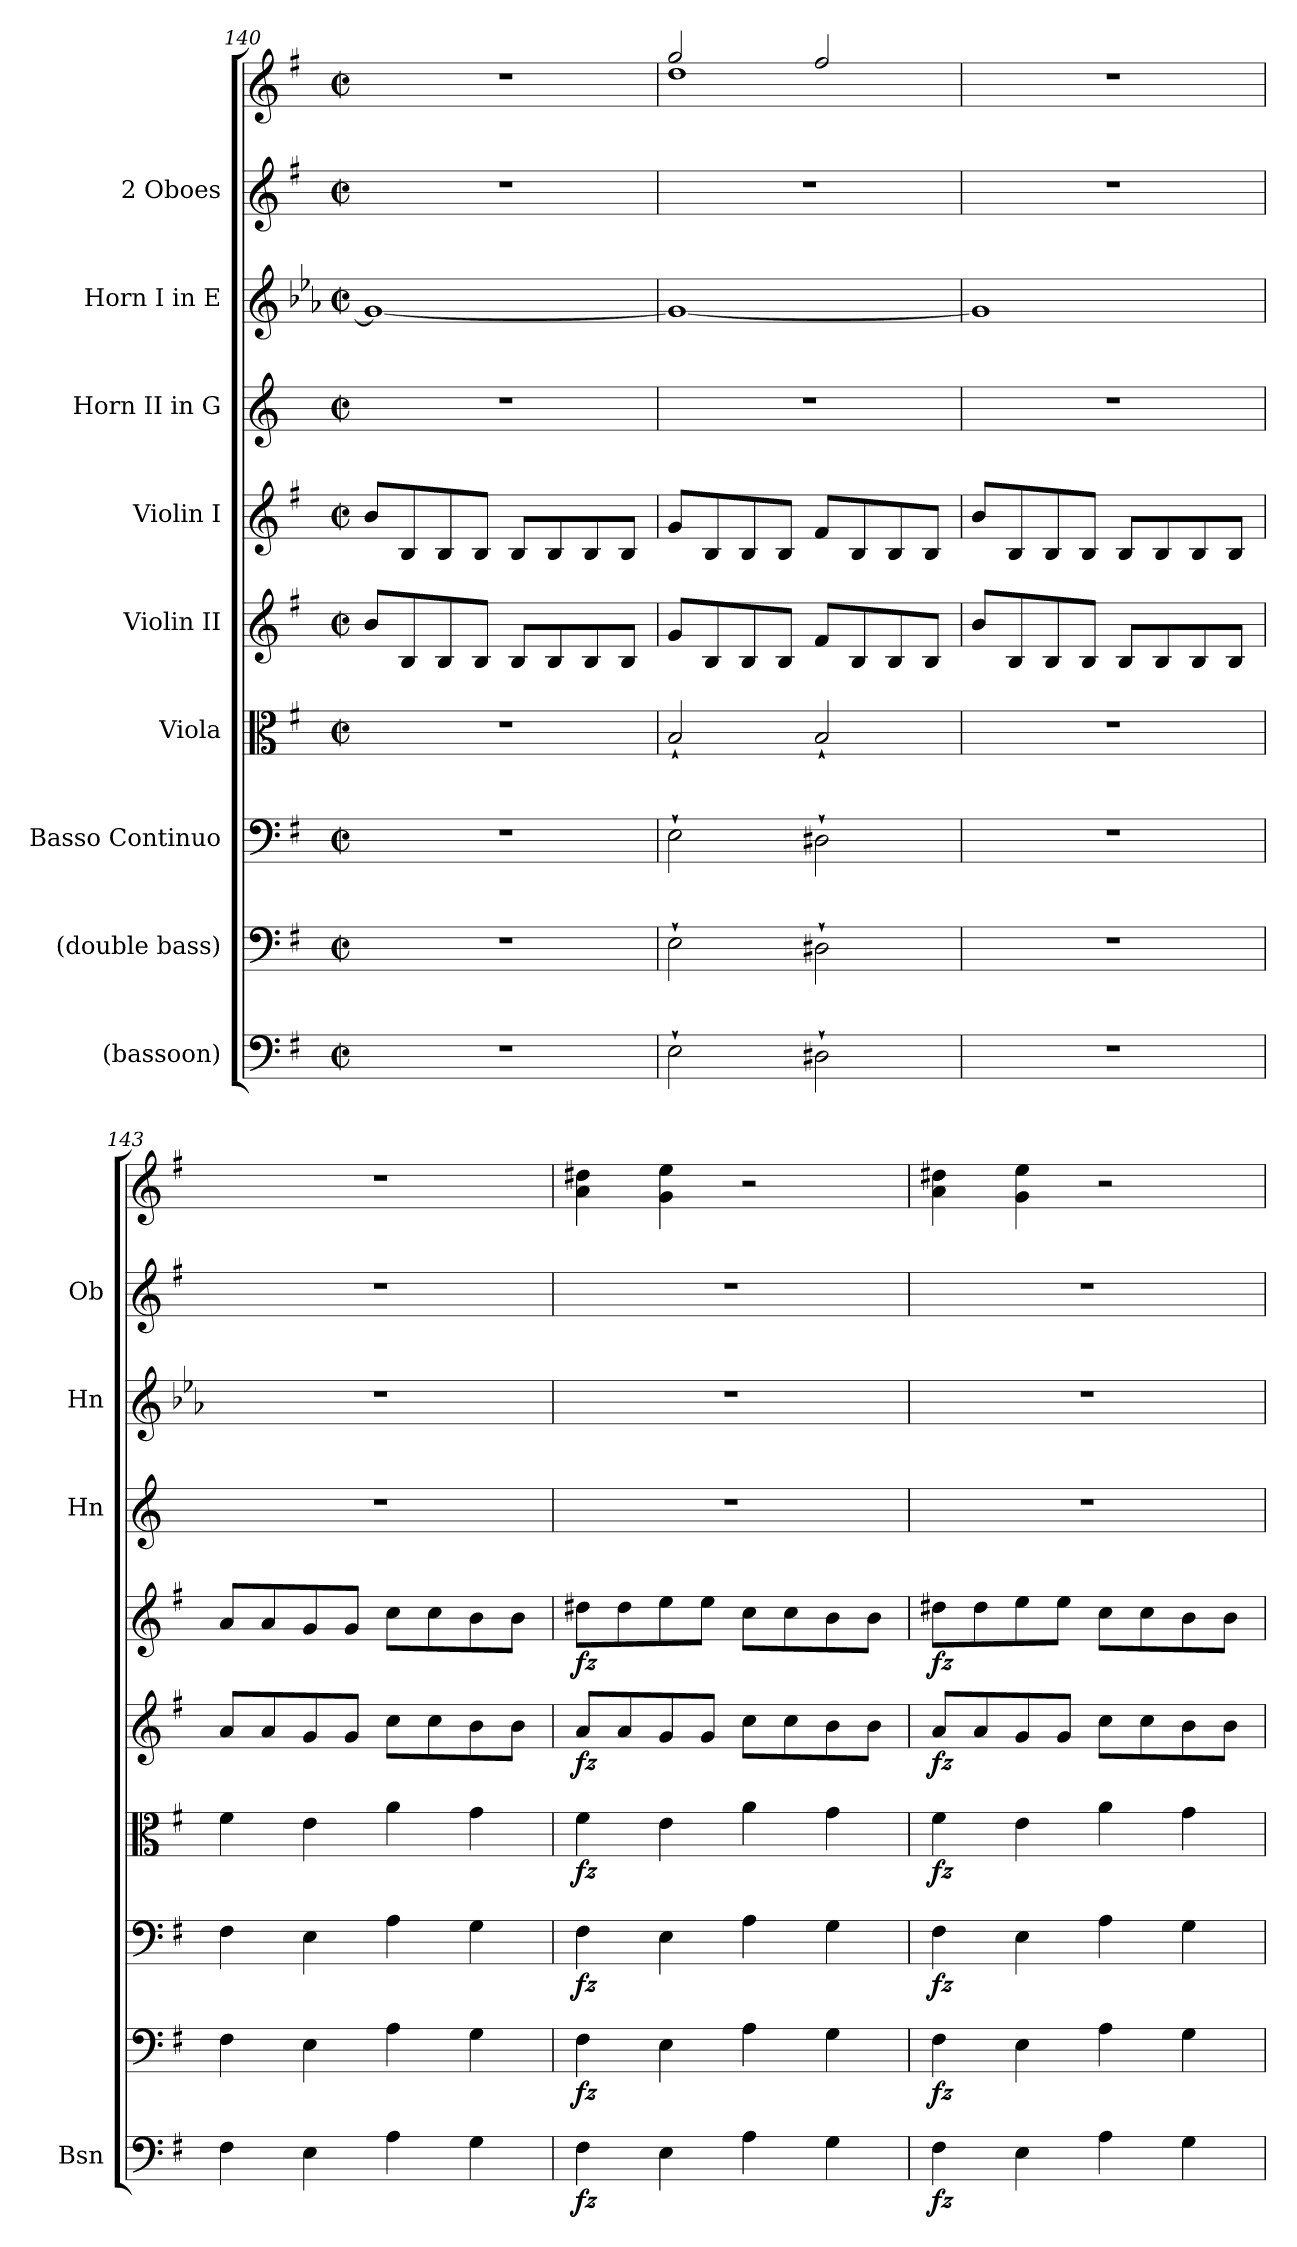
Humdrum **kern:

**kern	**dynam	**kern	**dynam	**kern	**dynam	**kern	**dynam	**kern	**dynam	**kern	**dynam	**kern	**kern	**kern	**kern
*part9	*part9	*part8	*part8	*part7	*part7	*part6	*part6	*part5	*part5	*part4	*part4	*part3	*part2	*part1	*part1
*staff10	*staff10	*staff9	*staff9	*staff8	*staff8	*staff7	*staff7	*staff6	*staff6	*staff5	*staff5	*staff4	*staff3	*staff2	*staff1
*I"(bassoon)	*	*I"(double bass)	*	*I"Basso Continuo	*	*I"Viola	*	*I"Violin II	*	*I"Violin I	*	*I"Horn II in G	*I"Horn I in E	*I"2 Oboes	*
*I'Bsn	*	*	*	*	*	*	*	*	*	*	*	*I'Hn	*I'Hn	*I'Ob	*
*clefF4	*	*clefF4	*	*clefF4	*	*clefC3	*	*clefG2	*	*clefG2	*	*clefG2	*clefG2	*clefG2	*clefG2
*	*	*ITrd7c12	*	*	*	*	*	*	*	*	*	*ITrd3c5	*ITrd5c8	*	*
*k[f#]	*	*k[f#]	*	*k[f#]	*	*k[f#]	*	*k[f#]	*	*k[f#]	*	*k[f#]	*k[f#]	*k[f#]	*k[f#]
*M2/2	*	*M2/2	*	*M2/2	*	*M2/2	*	*M2/2	*	*M2/2	*	*M2/2	*M2/2	*M2/2	*M2/2
*met(c|)	*	*met(c|)	*	*met(c|)	*	*met(c|)	*	*met(c|)	*	*met(c|)	*	*met(c|)	*met(c|)	*met(c|)	*met(c|)
=140	=140	=140	=140	=140	=140	=140	=140	=140	=140	=140	=140	=140	=140	=140	=140
1r	.	1r	.	1r	.	1r	.	8b/L	.	8b/L	.	1r	1B_	1r	1r
.	.	.	.	.	.	.	.	8B/	.	8B/	.	.	.	.	.
.	.	.	.	.	.	.	.	8B/	.	8B/	.	.	.	.	.
.	.	.	.	.	.	.	.	8B/J	.	8B/J	.	.	.	.	.
.	.	.	.	.	.	.	.	8B/L	.	8B/L	.	.	.	.	.
.	.	.	.	.	.	.	.	8B/	.	8B/	.	.	.	.	.
.	.	.	.	.	.	.	.	8B/	.	8B/	.	.	.	.	.
.	.	.	.	.	.	.	.	8B/J	.	8B/J	.	.	.	.	.
=141	=141	=141	=141	=141	=141	=141	=141	=141	=141	=141	=141	=141	=141	=141	=141
*	*	*	*	*	*	*	*	*	*	*	*	*	*	*	*^
2E`\	.	2EE`\	.	2E`\	.	2B`/	.	8g/L	.	8g/L	.	1r	1B_	1r	2gg/	1dd
.	.	.	.	.	.	.	.	8B/	.	8B/	.	.	.	.	.	.
.	.	.	.	.	.	.	.	8B/	.	8B/	.	.	.	.	.	.
.	.	.	.	.	.	.	.	8B/J	.	8B/J	.	.	.	.	.	.
2D#X`\	.	2DD#X`\	.	2D#X`\	.	2B`/	.	8f#/L	.	8f#/L	.	.	.	.	2ff#/	.
.	.	.	.	.	.	.	.	8B/	.	8B/	.	.	.	.	.	.
.	.	.	.	.	.	.	.	8B/	.	8B/	.	.	.	.	.	.
.	.	.	.	.	.	.	.	8B/J	.	8B/J	.	.	.	.	.	.
*	*	*	*	*	*	*	*	*	*	*	*	*	*	*	*v	*v
=142	=142	=142	=142	=142	=142	=142	=142	=142	=142	=142	=142	=142	=142	=142	=142
1r	.	1r	.	1r	.	1r	.	8b/L	.	8b/L	.	1r	1B]	1r	1r
.	.	.	.	.	.	.	.	8B/	.	8B/	.	.	.	.	.
.	.	.	.	.	.	.	.	8B/	.	8B/	.	.	.	.	.
.	.	.	.	.	.	.	.	8B/J	.	8B/J	.	.	.	.	.
.	.	.	.	.	.	.	.	8B/L	.	8B/L	.	.	.	.	.
.	.	.	.	.	.	.	.	8B/	.	8B/	.	.	.	.	.
.	.	.	.	.	.	.	.	8B/	.	8B/	.	.	.	.	.
.	.	.	.	.	.	.	.	8B/J	.	8B/J	.	.	.	.	.
!!LO:LB:g=z
=143	=143	=143	=143	=143	=143	=143	=143	=143	=143	=143	=143	=143	=143	=143	=143
4F#\	.	4FF#\	.	4F#\	.	4f#\	.	8a/L	.	8a/L	.	1r	1r	1r	1r
.	.	.	.	.	.	.	.	8a/	.	8a/	.	.	.	.	.
4E\	.	4EE\	.	4E\	.	4e\	.	8g/	.	8g/	.	.	.	.	.
.	.	.	.	.	.	.	.	8g/J	.	8g/J	.	.	.	.	.
4A\	.	4AA\	.	4A\	.	4a\	.	8cc\L	.	8cc\L	.	.	.	.	.
.	.	.	.	.	.	.	.	8cc\	.	8cc\	.	.	.	.	.
4G\	.	4GG\	.	4G\	.	4g\	.	8b\	.	8b\	.	.	.	.	.
.	.	.	.	.	.	.	.	8b\J	.	8b\J	.	.	.	.	.
=144	=144	=144	=144	=144	=144	=144	=144	=144	=144	=144	=144	=144	=144	=144	=144
!	!LO:DY:b	!	!LO:DY:b	!	!LO:DY:b	!	!LO:DY:b	!	!LO:DY:b	!	!LO:DY:b	!	!	!	!
4F#\	fz	4FF#\	fz	4F#\	fz	4f#\	fz	8a/L	fz	8dd#X\L	fz	1r	1r	1r	4a\ 4dd#X\
.	.	.	.	.	.	.	.	8a/	.	8dd#\	.	.	.	.	.
4E\	.	4EE\	.	4E\	.	4e\	.	8g/	.	8ee\	.	.	.	.	4g\ 4ee\
.	.	.	.	.	.	.	.	8g/J	.	8ee\J	.	.	.	.	.
4A\	.	4AA\	.	4A\	.	4a\	.	8cc\L	.	8cc\L	.	.	.	.	2r
.	.	.	.	.	.	.	.	8cc\	.	8cc\	.	.	.	.	.
4G\	.	4GG\	.	4G\	.	4g\	.	8b\	.	8b\	.	.	.	.	.
.	.	.	.	.	.	.	.	8b\J	.	8b\J	.	.	.	.	.
=145	=145	=145	=145	=145	=145	=145	=145	=145	=145	=145	=145	=145	=145	=145	=145
!	!LO:DY:b	!	!LO:DY:b	!	!LO:DY:b	!	!LO:DY:b	!	!LO:DY:b	!	!LO:DY:b	!	!	!	!
4F#\	fz	4FF#\	fz	4F#\	fz	4f#\	fz	8a/L	fz	8dd#X\L	fz	1r	1r	1r	4a\ 4dd#X\
.	.	.	.	.	.	.	.	8a/	.	8dd#\	.	.	.	.	.
4E\	.	4EE\	.	4E\	.	4e\	.	8g/	.	8ee\	.	.	.	.	4g\ 4ee\
.	.	.	.	.	.	.	.	8g/J	.	8ee\J	.	.	.	.	.
4A\	.	4AA\	.	4A\	.	4a\	.	8cc\L	.	8cc\L	.	.	.	.	2r
.	.	.	.	.	.	.	.	8cc\	.	8cc\	.	.	.	.	.
4G\	.	4GG\	.	4G\	.	4g\	.	8b\	.	8b\	.	.	.	.	.
.	.	.	.	.	.	.	.	8b\J	.	8b\J	.	.	.	.	.
=	=	=	=	=	=	=	=	=	=	=	=	=	=	=	=
*-	*-	*-	*-	*-	*-	*-	*-	*-	*-	*-	*-	*-	*-	*-	*-
